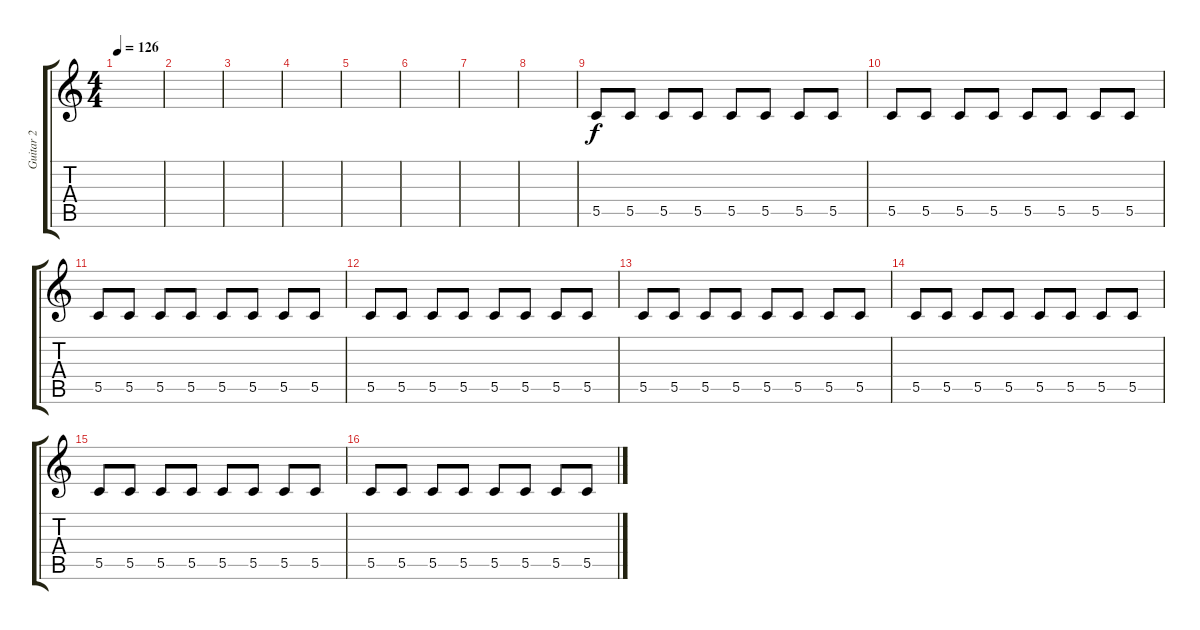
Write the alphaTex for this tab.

\track ("Guitar 2" "Guitar 2") {instrument electricguitarclean}
\staff {score tabs}
\tuning (D4 A3 F3 C3 G2 C2) {hide}
\ts (4 4)
\tempo 126
\clef g2
\ks c
|
|
|
|
|
|
|
|
5.5.8{volume 10} 5.5.8 5.5.8 5.5.8 5.5.8 5.5.8 5.5.8 5.5.8 |
5.5.8 5.5.8 5.5.8 5.5.8 5.5.8 5.5.8 5.5.8 5.5.8 |
5.5.8 5.5.8 5.5.8 5.5.8 5.5.8 5.5.8 5.5.8 5.5.8 |
5.5.8 5.5.8 5.5.8 5.5.8 5.5.8 5.5.8 5.5.8 5.5.8 |
5.5.8 5.5.8 5.5.8 5.5.8 5.5.8 5.5.8 5.5.8 5.5.8 |
5.5.8 5.5.8 5.5.8 5.5.8 5.5.8 5.5.8 5.5.8 5.5.8 |
5.5.8 5.5.8 5.5.8 5.5.8 5.5.8 5.5.8 5.5.8 5.5.8 |
5.5.8 5.5.8 5.5.8 5.5.8 5.5.8 5.5.8 5.5.8 5.5.8
